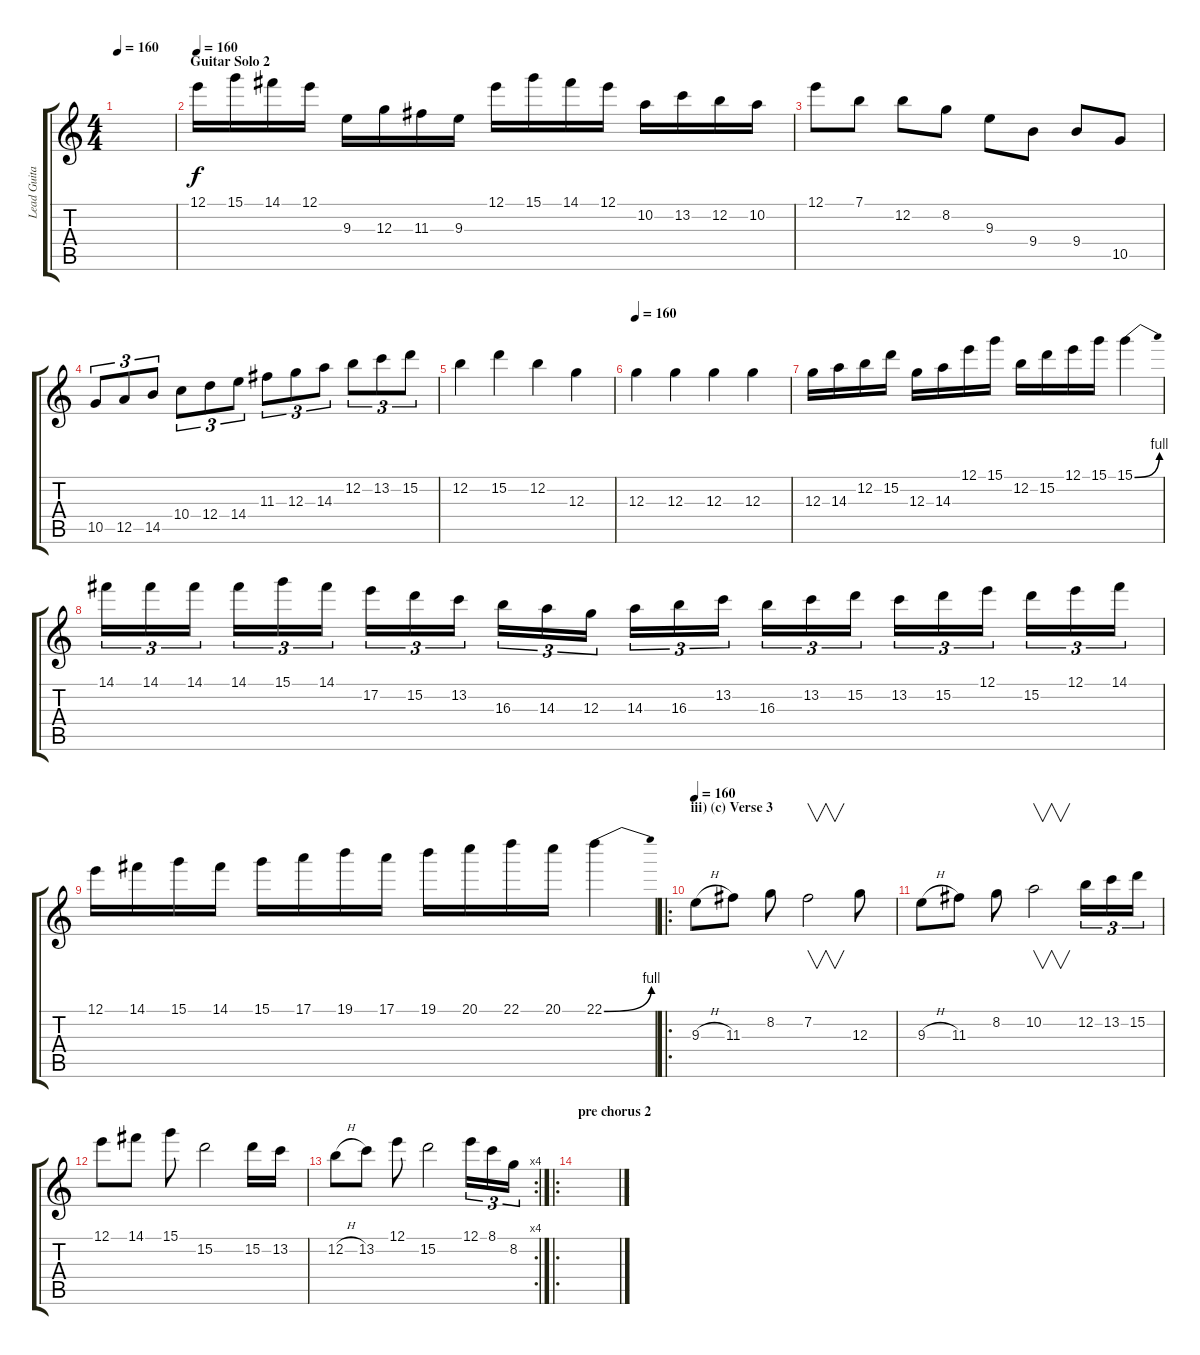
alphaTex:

\track ("Lead Guitar Harmonies" "Lead Guita") {instrument distortionguitar}
\staff {score tabs}
\tuning (E4 B3 G3 D3 A2 E2) {hide}
\ts (4 4)
\tempo 160
\clef g2
\ks c
|
\section ("" "Guitar Solo 2")
\tempo 160
12.1.16 15.1.16 14.1.16 12.1.16 9.3.16 12.3.16 11.3.16 9.3.16 12.1.16 15.1.16 14.1.16 12.1.16 10.2.16 13.2.16 12.2.16 10.2.16 |
12.1.8 7.1.8 12.2.8 8.2.8 9.3.8 9.4.8 9.4.8 10.5.8 |
10.5.8{tu (3 2)} 12.5.8{tu (3 2)} 14.5.8{tu (3 2)} 10.4.8{tu (3 2)} 12.4.8{tu (3 2)} 14.4.8{tu (3 2)} 11.3.8{tu (3 2)} 12.3.8{tu (3 2)} 14.3.8{tu (3 2)} 12.2.8{tu (3 2)} 13.2.8{tu (3 2)} 15.2.8{tu (3 2)} |
12.2.4 15.2.4 12.2.4 12.3.4 |
\tempo 160
12.3.4 12.3.4 12.3.4 12.3.4 |
12.3.16 14.3.16 12.2.16 15.2.16 12.3.16 14.3.16 12.1.16 15.1.16 12.2.16 15.2.16 12.1.16 15.1.16 15.1{be (bend 0 0 60 4)}.4 |
14.1.16{tu (3 2)} 14.1.16{tu (3 2)} 14.1.16{tu (3 2)} 14.1.16{tu (3 2)} 15.1.16{tu (3 2)} 14.1.16{tu (3 2)} 17.2.16{tu (3 2)} 15.2.16{tu (3 2)} 13.2.16{tu (3 2)} 16.3.16{tu (3 2)} 14.3.16{tu (3 2)} 12.3.16{tu (3 2)} 14.3.16{tu (3 2)} 16.3.16{tu (3 2)} 13.2.16{tu (3 2)} 16.3.16{tu (3 2)} 13.2.16{tu (3 2)} 15.2.16{tu (3 2)} 13.2.16{tu (3 2)} 15.2.16{tu (3 2)} 12.1.16{tu (3 2)} 15.2.16{tu (3 2)} 12.1.16{tu (3 2)} 14.1.16{tu (3 2)} |
12.1.16 14.1.16 15.1.16 14.1.16 15.1.16 17.1.16 19.1.16 17.1.16 19.1.16 20.1.16 22.1.16 20.1.16 22.1{be (bend 0 0 60 4)}.4 |
\ro
\section ("" "iii) (c) Verse 3")
\tempo 160
9.3{h}.8 11.3.8 8.2.8 7.2.2{v} 12.3.8 |
9.3{h}.8 11.3.8 8.2.8 10.2.2{v} 12.2.16{tu (3 2)} 13.2.16{tu (3 2)} 15.2.16{tu (3 2)} |
12.1.8 14.1.8 15.1.8 15.2.2 15.2.16 13.2.16 |
\rc 4
12.2{h}.8 13.2.8 12.1.8 15.2.2 12.1.16{tu (3 2)} 8.1.16{tu (3 2)} 8.2.16{tu (3 2)} |
\ro
\section ("" "pre chorus 2")
